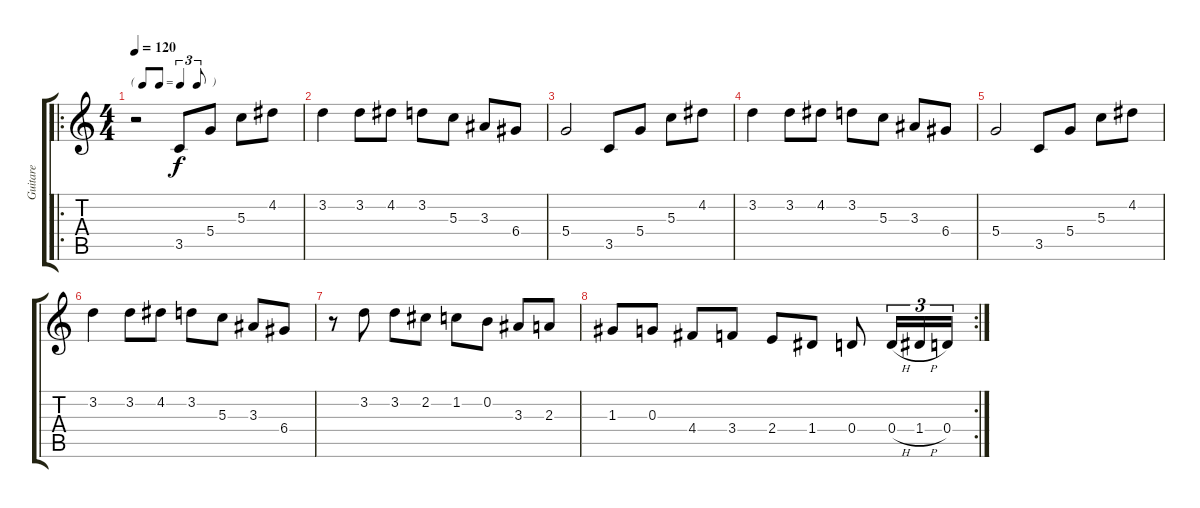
\track ("Guitare" "Guitare") {instrument acousticguitarnylon}
\staff {score tabs}
\tuning (E4 B3 G3 D3 A2 E2) {hide}
\ro
\ts (4 4)
\tf triplet8th
\tempo 120
\clef g2
\ks c
r.2{dy f} 3.5.8 5.4.8 5.3.8 4.2.8 |
3.2.4 3.2.8 4.2.8 3.2.8 5.3.8 3.3.8 6.4.8 |
5.4.2 3.5.8 5.4.8 5.3.8 4.2.8 |
3.2.4 3.2.8 4.2.8 3.2.8 5.3.8 3.3.8 6.4.8 |
5.4.2 3.5.8 5.4.8 5.3.8 4.2.8 |
3.2.4 3.2.8 4.2.8 3.2.8 5.3.8 3.3.8 6.4.8 |
r.8 3.2.8 3.2.8 2.2.8 1.2.8 0.2.8 3.3.8 2.3.8 |
\rc 2
1.3.8 0.3.8 4.4.8 3.4.8 2.4.8 1.4.8 0.4.8 0.4{h}.16{tu (3 2)} 1.4{h}.16{tu (3 2)} 0.4.16{tu (3 2)}
